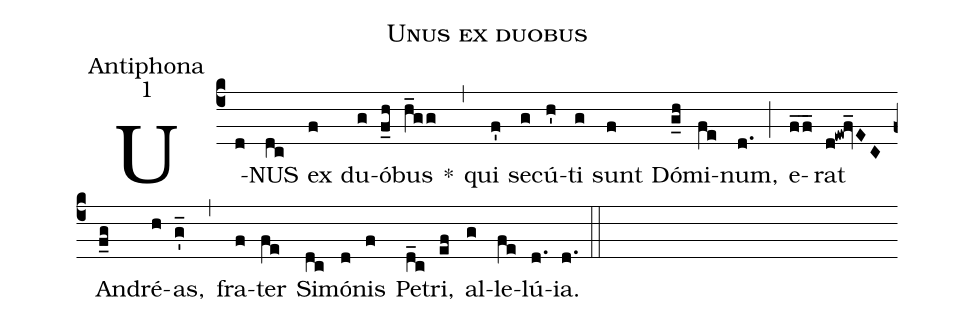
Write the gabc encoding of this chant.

name:Unus ex duobus;
office-part:Antiphona;
mode:1;
%%
(c4) U(d)NUS(dc) ex(f) du(g)ó(f_h)bus(h_gg) *(,) qui(f') se(g)cú(h')ti(g) sunt(f) Dó(g_h)mi(fe)num,(d.) (;) e(f_/f_)rat(d!ew!fv_EC) An(f_g)dré(h)as,(g'_) (,) fra(f)ter(fe) Si(dc)mó(d)nis(f) Pe(d_c)tri,(ef) al(g)le(fe)lú(d.)ia.(d.) (::)
